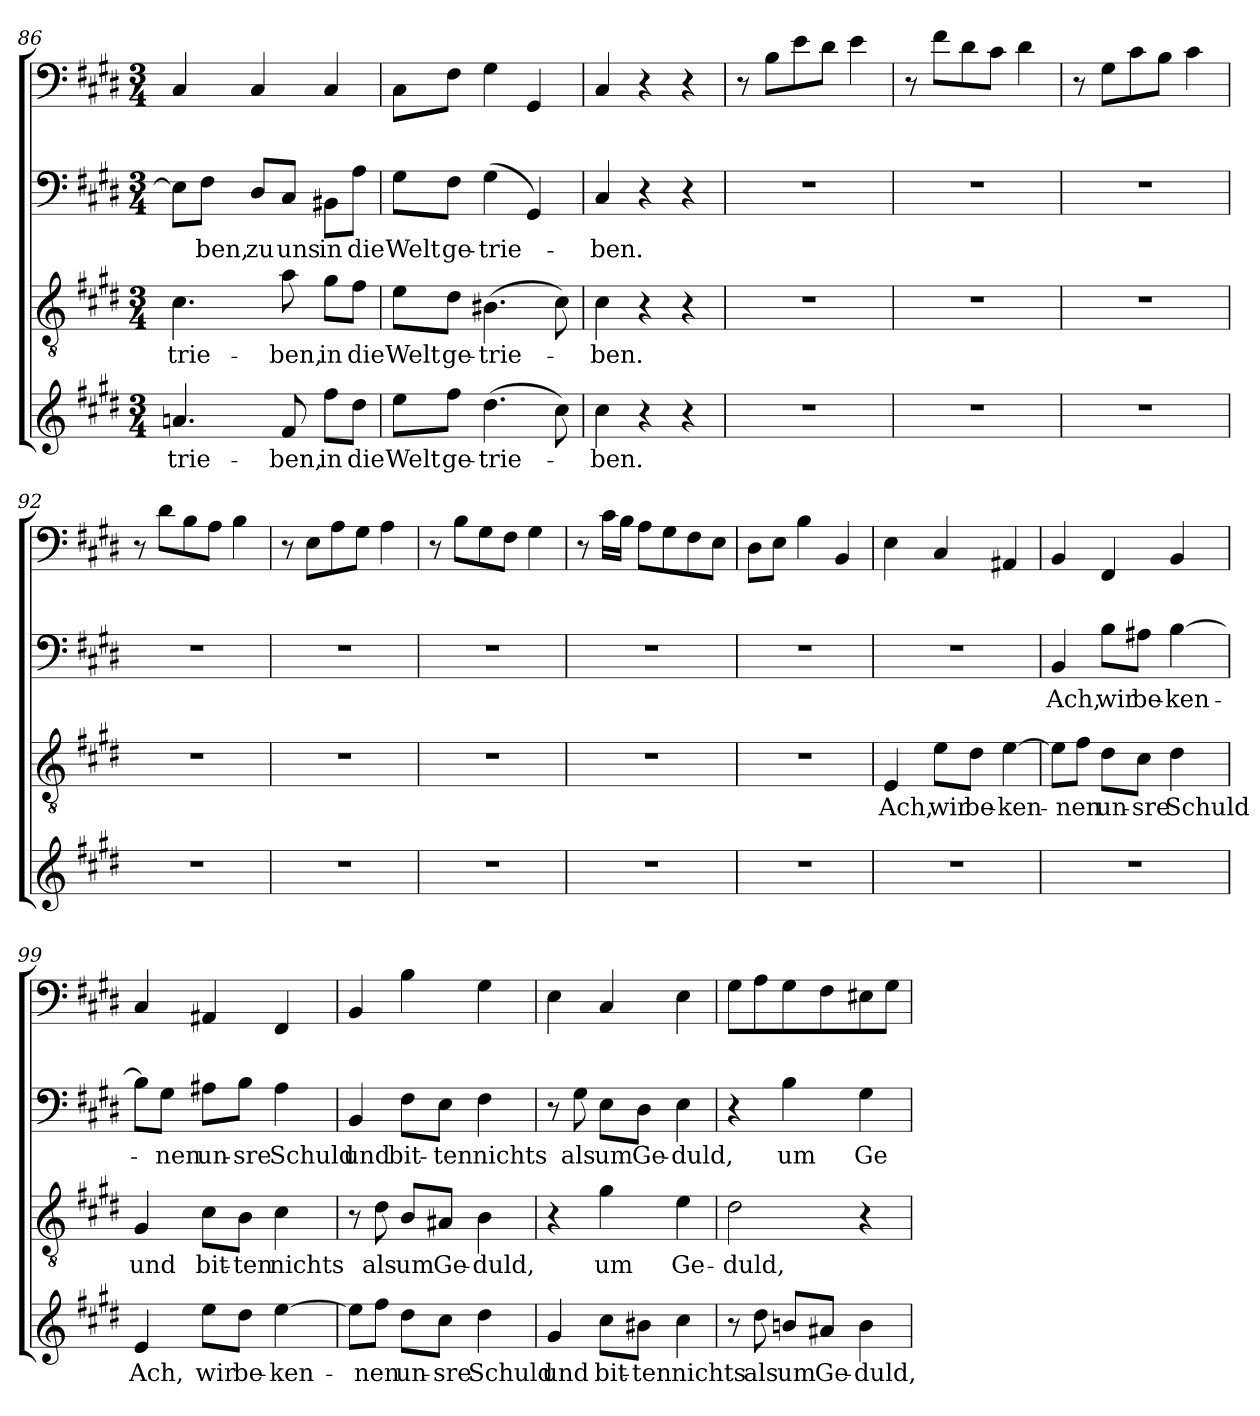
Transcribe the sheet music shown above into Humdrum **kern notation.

**kern	**text	**kern	**text	**kern	**text	**kern
*part4	*part4	*part3	*part3	*part2	*part2	*part1
*staff4	*staff4	*staff3	*staff3	*staff2	*staff2	*staff1
*clefG2	*	*clefGv2	*	*clefF4	*	*clefF4
*k[f#c#g#d#]	*	*k[f#c#g#d#]	*	*k[f#c#g#d#]	*	*k[f#c#g#d#]
*E:	*	*E:	*	*E:	*	*E:
*M3/4	*	*M3/4	*	*M3/4	*	*M3/4
=86	=86	=86	=86	=86	=86	=86
4.an/	-trie-	4.c#\	-trie-	8E\L]	.	4C#/
.	.	.	.	8F#\J	-ben,	.
.	.	.	.	8D#/L	zu	4C#/
8f#/	-ben,	8a\	-ben,	8C#/J	uns	.
8ff#\L	in	8g#\L	in	8BB#X\L	in	4C#/
8dd#\J	die	8f#\J	die	8A\J	die	.
=87	=87	=87	=87	=87	=87	=87
8ee\L	Welt	8e\L	Welt	8G#\L	Welt	8C#\L
8ff#\J	ge-	8d#\J	ge-	8F#\J	ge-	8F#\J
(4.dd#\	-trie-	(4.B#X\	-trie-	(4G#\	-trie-	4G#\
.	.	.	.	4GG#/)	.	4GG#/
8cc#\)	.	8c#\)	.	.	.	.
=88	=88	=88	=88	=88	=88	=88
4cc#\	-ben.	4c#\	-ben.	4C#/	-ben.	4C#/
4r	.	4r	.	4r	.	4r
4r	.	4r	.	4r	.	4r
=89	=89	=89	=89	=89	=89	=89
2.r	.	2.r	.	2.r	.	8r
.	.	.	.	.	.	8B\L
.	.	.	.	.	.	8e\
.	.	.	.	.	.	8d#\J
.	.	.	.	.	.	4e\
=90	=90	=90	=90	=90	=90	=90
2.r	.	2.r	.	2.r	.	8r
.	.	.	.	.	.	8f#\L
.	.	.	.	.	.	8d#\
.	.	.	.	.	.	8c#\J
.	.	.	.	.	.	4d#\
=91	=91	=91	=91	=91	=91	=91
2.r	.	2.r	.	2.r	.	8r
.	.	.	.	.	.	8G#\L
.	.	.	.	.	.	8c#\
.	.	.	.	.	.	8B\J
.	.	.	.	.	.	4c#\
=92	=92	=92	=92	=92	=92	=92
2.r	.	2.r	.	2.r	.	8r
.	.	.	.	.	.	8d#\L
.	.	.	.	.	.	8B\
.	.	.	.	.	.	8A\J
.	.	.	.	.	.	4B\
=93	=93	=93	=93	=93	=93	=93
2.r	.	2.r	.	2.r	.	8r
.	.	.	.	.	.	8E\L
.	.	.	.	.	.	8A\
.	.	.	.	.	.	8G#\J
.	.	.	.	.	.	4A\
=94	=94	=94	=94	=94	=94	=94
2.r	.	2.r	.	2.r	.	8r
.	.	.	.	.	.	8B\L
.	.	.	.	.	.	8G#\
.	.	.	.	.	.	8F#\J
.	.	.	.	.	.	4G#\
=95	=95	=95	=95	=95	=95	=95
2.r	.	2.r	.	2.r	.	8r
.	.	.	.	.	.	16c#\LL
.	.	.	.	.	.	16B\JJ
.	.	.	.	.	.	8A\L
.	.	.	.	.	.	8G#\
.	.	.	.	.	.	8F#\
.	.	.	.	.	.	8E\J
=96	=96	=96	=96	=96	=96	=96
2.r	.	2.r	.	2.r	.	8D#\L
.	.	.	.	.	.	8E\J
.	.	.	.	.	.	4B\
.	.	.	.	.	.	4BB/
=97	=97	=97	=97	=97	=97	=97
2.r	.	4E/	Ach,	2.r	.	4E\
.	.	8e\L	wir	.	.	4C#/
.	.	8d#\J	be-	.	.	.
.	.	[4e\	-ken-	.	.	4AA#X/
=98	=98	=98	=98	=98	=98	=98
2.r	.	8e\L]	.	4BB/	Ach,	4BB/
.	.	8f#\J	-nen	.	.	.
.	.	8d#\L	un-	8B\L	wir	4FF#/
.	.	8c#\J	-sre	8A#X\J	be-	.
.	.	4d#\	Schuld	[4B\	-ken-	4BB/
=99	=99	=99	=99	=99	=99	=99
4e/	Ach,	4G#/	und	8B\L]	.	4C#/
.	.	.	.	8G#\J	-nen	.
8ee\L	wir	8c#\L	bit-	8A#X\L	un-	4AA#X/
8dd#\J	be-	8B\J	-ten	8B\J	-sre	.
[4ee\	-ken-	4c#\	nichts	4A#\	Schuld	4FF#/
=100	=100	=100	=100	=100	=100	=100
8ee\L]	.	8r	.	4BB/	und	4BB/
8ff#\J	-nen	8d#\	als	.	.	.
8dd#\L	un-	8B/L	um	8F#\L	bit-	4B\
8cc#\J	-sre	8A#X/J	Ge-	8E\J	-ten	.
4dd#\	Schuld	4B\	-duld,	4F#\	nichts	4G#\
=101	=101	=101	=101	=101	=101	=101
4g#/	und	4r	.	8r	.	4E\
.	.	.	.	8G#\	als	.
8cc#\L	bit-	4g#\	um	8E\L	um	4C#/
8b#X\J	-ten	.	.	8D#\J	Ge-	.
4cc#\	nichts	4e\	Ge-	4E\	-duld,	4E\
=102	=102	=102	=102	=102	=102	=102
8r	.	2d#\	-duld,	4r	.	8G#\L
8dd#\	als	.	.	.	.	8A\
8bn/L	um	.	.	4B\	um	8G#\
8a#X/J	Ge-	.	.	.	.	8F#\
4b\	-duld,	4r	.	4G#\	Ge-	8E#X\
.	.	.	.	.	.	8G#\J
=	=	=	=	=	=	=
*-	*-	*-	*-	*-	*-	*-
